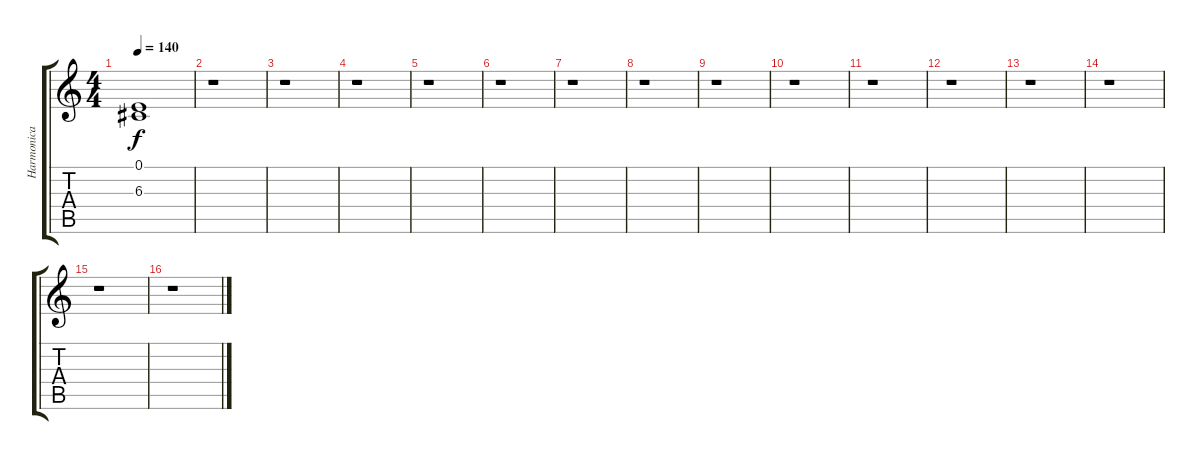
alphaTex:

\track ("Harmonica" "Harmonica") {instrument harmonica}
\staff {score tabs}
\tuning (E4 B3 G3 D3 A2 E2) {hide}
\ts (4 4)
\tempo 140
\clef g2
\ks c
(0.1 6.3).1{dy f volume 7} |
r.1 |
r.1 |
r.1 |
r.1 |
r.1 |
r.1 |
r.1 |
r.1 |
r.1 |
r.1 |
r.1 |
r.1 |
r.1 |
r.1 |
r.1
